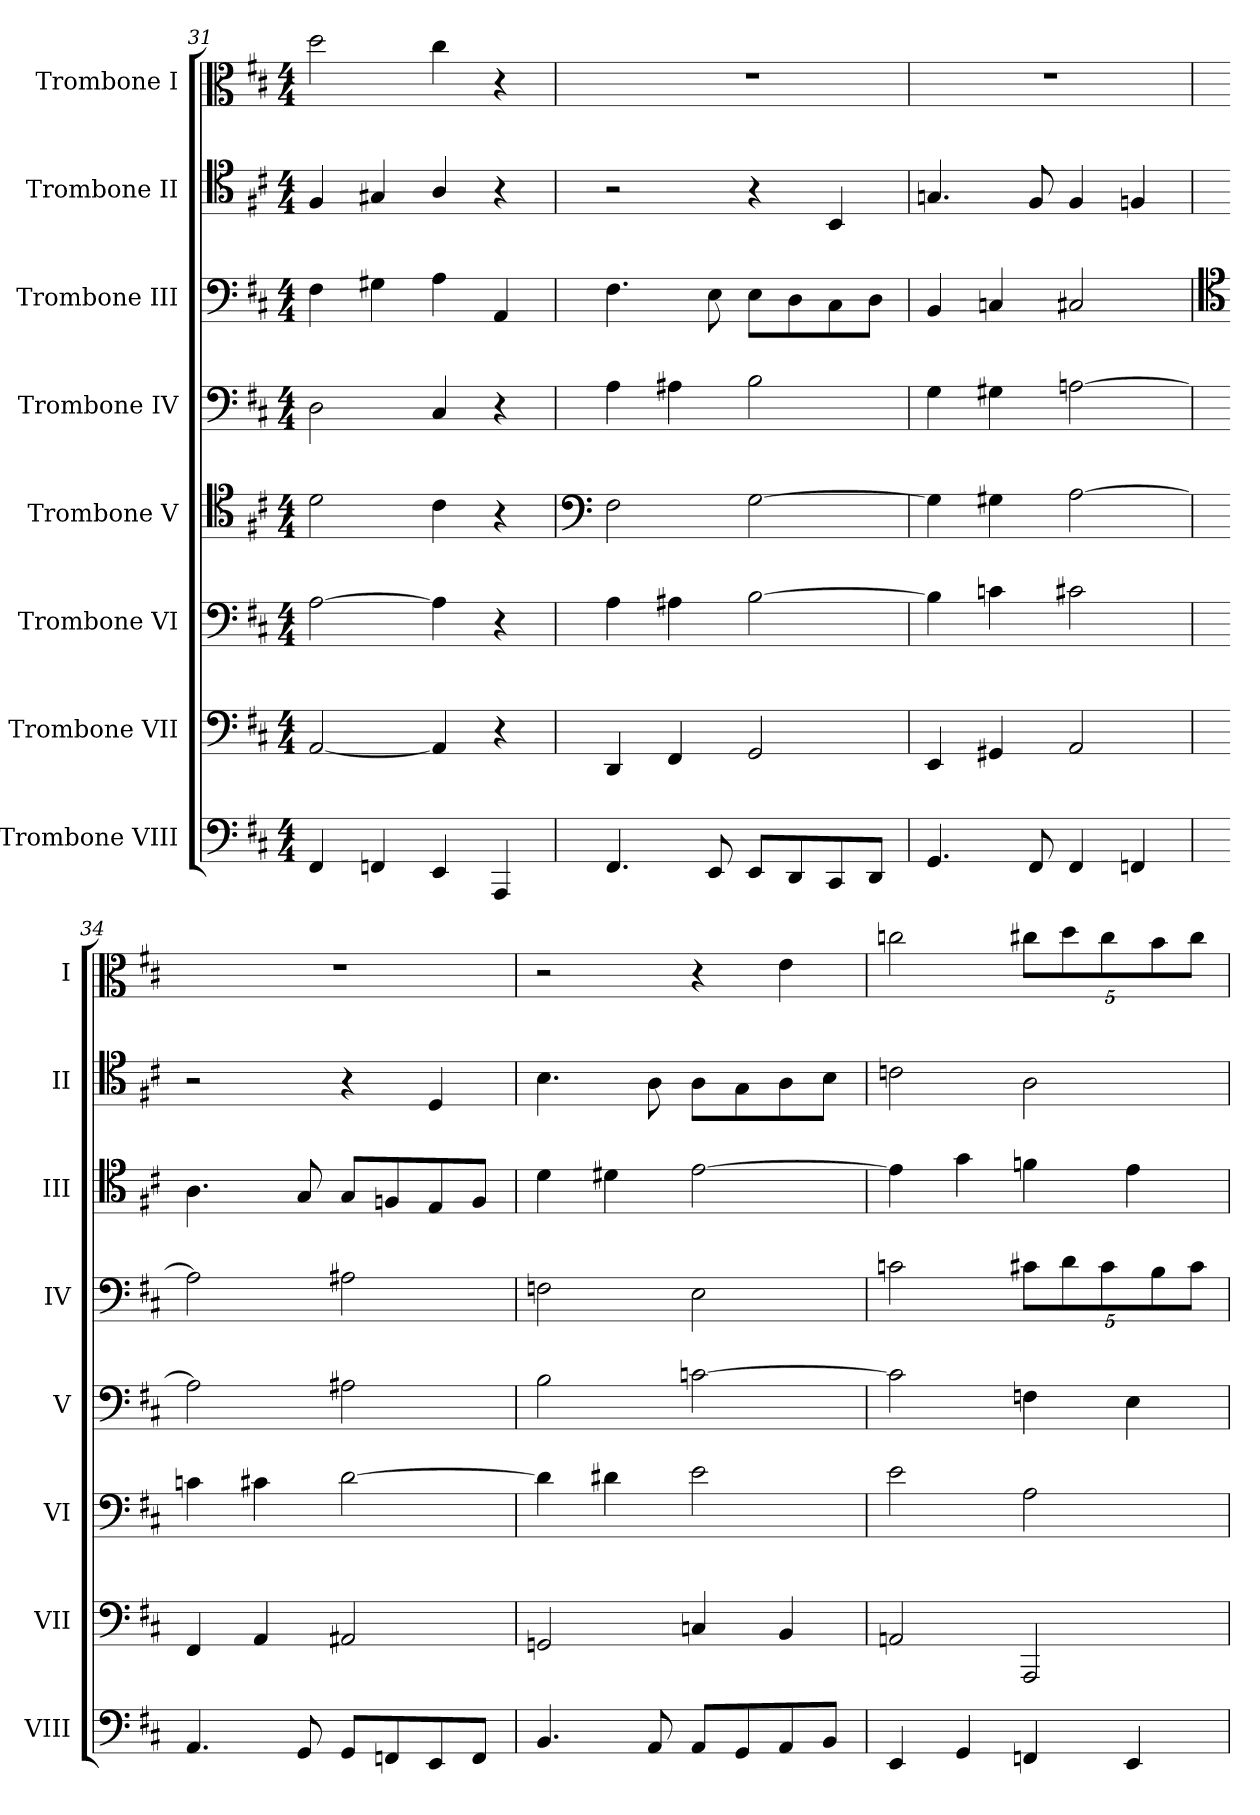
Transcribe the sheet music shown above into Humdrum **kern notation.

**kern	**kern	**kern	**kern	**kern	**kern	**kern	**kern
*part8	*part7	*part6	*part5	*part4	*part3	*part2	*part1
*staff8	*staff7	*staff6	*staff5	*staff4	*staff3	*staff2	*staff1
*I"Trombone VIII	*I"Trombone VII	*I"Trombone VI	*I"Trombone V	*I"Trombone IV	*I"Trombone III	*I"Trombone II	*I"Trombone I
*I'VIII	*I'VII	*I'VI	*I'V	*I'IV	*I'III	*I'II	*I'I
*clefF4	*clefF4	*clefF4	*clefC4	*clefF4	*clefF4	*clefC4	*clefC3
*k[f#c#]	*k[f#c#]	*k[f#c#]	*k[f#c#]	*k[f#c#]	*k[f#c#]	*k[f#c#]	*k[f#c#]
*M4/4	*M4/4	*M4/4	*M4/4	*M4/4	*M4/4	*M4/4	*M4/4
*MM50	*MM50	*MM50	*MM50	*MM50	*MM50	*MM50	*MM50
=31	=31	=31	=31	=31	=31	=31	=31
4FF#/	[2AA/	[2A\	2d\	2D\	4F#\	4F#/	2dd\
4FFn/	.	.	.	.	4G#X\	4G#X/	.
*	*	*	*	*	*	*	*MM40
4EE/	4AA/]	4A\]	4c#\	4C#/	4A\	4A/	4cc#\
*	*	*	*	*	*	*	*MM45
4AAA/	4r	4r	4r	4r	4AA/	4r	4r
!!LO:PB:g=z
=32	=32	=32	=32	=32	=32	=32	=32
*	*	*	*clefF4	*	*	*	*
4.FF#i/	4DD/	4A\	2F#\	4A\	4.F#\	2r	1r
.	4FF#/	4A#X\	.	4A#X\	.	.	.
8EE/	.	.	.	.	8E\	.	.
8EE/L	2GG/	[2B\	[2G\	2B\	8E\L	4r	.
8DD/	.	.	.	.	8D\	.	.
8CC#/	.	.	.	.	8C#\	4BB/	.
8DD/J	.	.	.	.	8D\J	.	.
=33	=33	=33	=33	=33	=33	=33	=33
4.GG/	4EE/	4B\]	4G\]	4G\	4BB/	4.Gni/	1r
.	4GG#X/	4cn\	4G#X\	4G#X\	4Cn/	.	.
8FF#/	.	.	.	.	.	8F#/	.
4FF#/	2AA/	2c#X\	[2A\	[2Ani\	2C#X/	4F#/	.
4FFn/	.	.	.	.	.	4Fn/	.
=34	=34	=34	=34	=34	=34	=34	=34
*	*	*	*	*	*clefC4	*	*
*	*	*	*	*	*	*	*MM40
4.AA/	4FF#/	4cni\	2A\]	2A\]	4.A\	2r	1r
.	4AA/	4c#X\	.	.	.	.	.
8GG/	.	.	.	.	8G/	.	.
8GG/L	2AA#X/	[2d\	2A#X\	2A#X\	8G/L	4r	.
8FFn/	.	.	.	.	8Fn/	.	.
8EE/	.	.	.	.	8E/	4D/	.
8FF/J	.	.	.	.	8F/J	.	.
=35	=35	=35	=35	=35	=35	=35	=35
4.BB/	2GGni/	4d\]	2B\	2Fn\	4d\	4.B\	2r
.	.	4d#X\	.	.	4d#X\	.	.
8AA/	.	.	.	.	.	8A\	.
*	*	*	*	*	*	*	*MM42
8AA/L	4Cn/	2e\	[2cn\	2E\	[2e\	8A\L	4r
8GG/	.	.	.	.	.	8G\	.
8AA/	4BB/	.	.	.	.	8A\	4e\
8BB/J	.	.	.	.	.	8B\J	.
=36	=36	=36	=36	=36	=36	=36	=36
4EE/	2AAni/	2e\	2c\]	2cn\	4e\]	2cn\	2ccn\
4GG/	.	.	.	.	4g\	.	.
*	*	*	*	*Xbrackettup	*	*	*Xbrackettup
4FFn/	2AAA/	2A\	4Fn\	10c#X\L	4fn\	2A\	10cc#X\L
.	.	.	.	10d\	.	.	10dd\
.	.	.	.	10c#\	.	.	10cc#\
4EE/	.	.	4E\	.	4e\	.	.
.	.	.	.	10B\	.	.	10b\
.	.	.	.	10c#\J	.	.	10cc#\J
=	=	=	=	=	=	=	=
*-	*-	*-	*-	*-	*-	*-	*-
